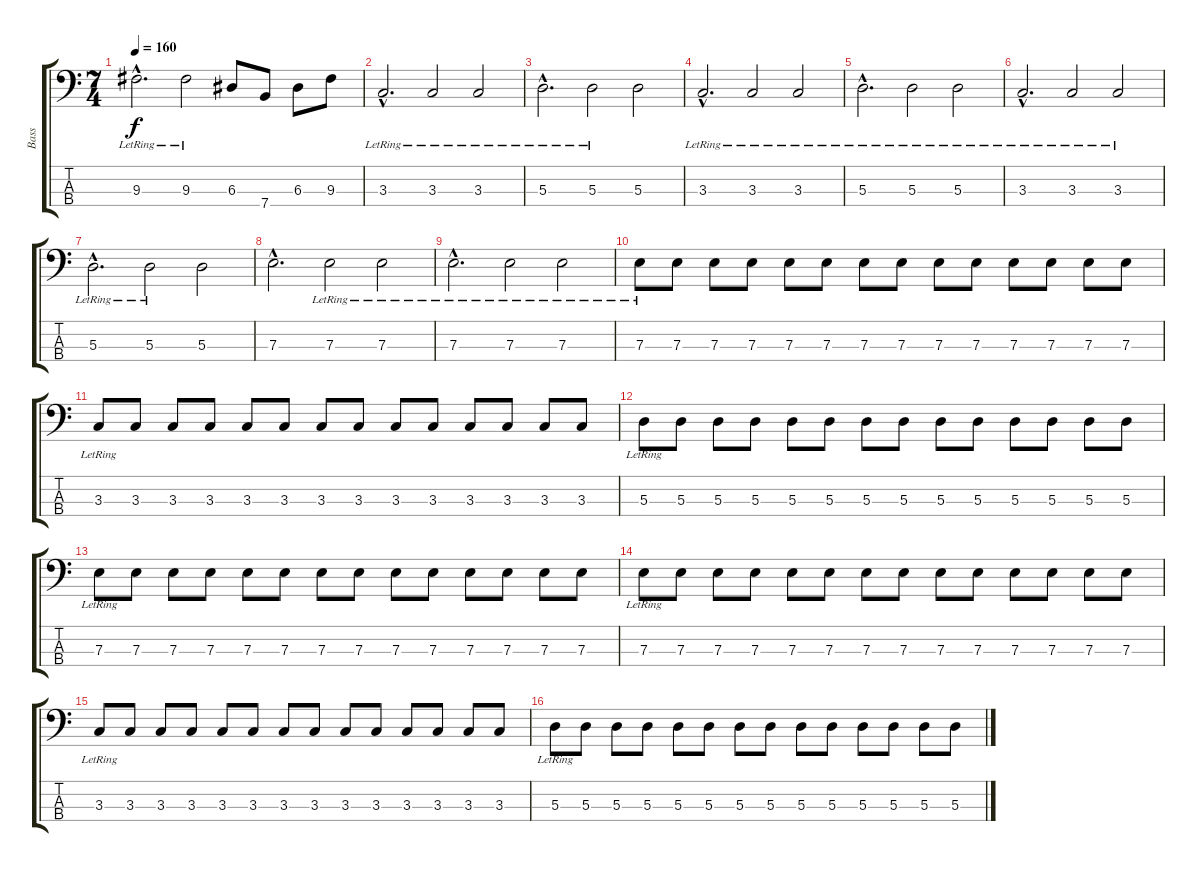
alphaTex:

\track ("Bass" "Bass") {instrument electricbassfinger}
\staff {score tabs}
\tuning (G2 D2 A1 E1) {hide}
\ts (7 4)
\tempo 160
\clef f4
\ks c
9.3{hac lr}.2{d dy f} 9.3{lr}.2 6.3.8 7.4.8 6.3.8 9.3.8 |
3.3{hac lr}.2{d} 3.3{lr}.2 3.3{lr}.2 |
5.3{hac lr}.2{d} 5.3{lr}.2 5.3.2 |
3.3{hac lr}.2{d} 3.3{lr}.2 3.3{lr}.2 |
5.3{hac lr}.2{d} 5.3{lr}.2 5.3{lr}.2 |
3.3{hac lr}.2{d} 3.3{lr}.2 3.3{lr}.2 |
5.3{hac lr}.2{d} 5.3{lr}.2 5.3.2 |
7.3{hac}.2{d} 7.3{lr}.2 7.3{lr}.2 |
7.3{hac lr}.2{d} 7.3{lr}.2 7.3{lr}.2 |
7.3{lr}.8 7.3.8 7.3.8 7.3.8 7.3.8 7.3.8 7.3.8 7.3.8 7.3.8 7.3.8 7.3.8 7.3.8 7.3.8 7.3.8 |
3.3{lr}.8 3.3.8 3.3.8 3.3.8 3.3.8 3.3.8 3.3.8 3.3.8 3.3.8 3.3.8 3.3.8 3.3.8 3.3.8 3.3.8 |
5.3{lr}.8 5.3.8 5.3.8 5.3.8 5.3.8 5.3.8 5.3.8 5.3.8 5.3.8 5.3.8 5.3.8 5.3.8 5.3.8 5.3.8 |
7.3{lr}.8 7.3.8 7.3.8 7.3.8 7.3.8 7.3.8 7.3.8 7.3.8 7.3.8 7.3.8 7.3.8 7.3.8 7.3.8 7.3.8 |
7.3{lr}.8 7.3.8 7.3.8 7.3.8 7.3.8 7.3.8 7.3.8 7.3.8 7.3.8 7.3.8 7.3.8 7.3.8 7.3.8 7.3.8 |
3.3{lr}.8 3.3.8 3.3.8 3.3.8 3.3.8 3.3.8 3.3.8 3.3.8 3.3.8 3.3.8 3.3.8 3.3.8 3.3.8 3.3.8 |
5.3{lr}.8 5.3.8 5.3.8 5.3.8 5.3.8 5.3.8 5.3.8 5.3.8 5.3.8 5.3.8 5.3.8 5.3.8 5.3.8 5.3.8
